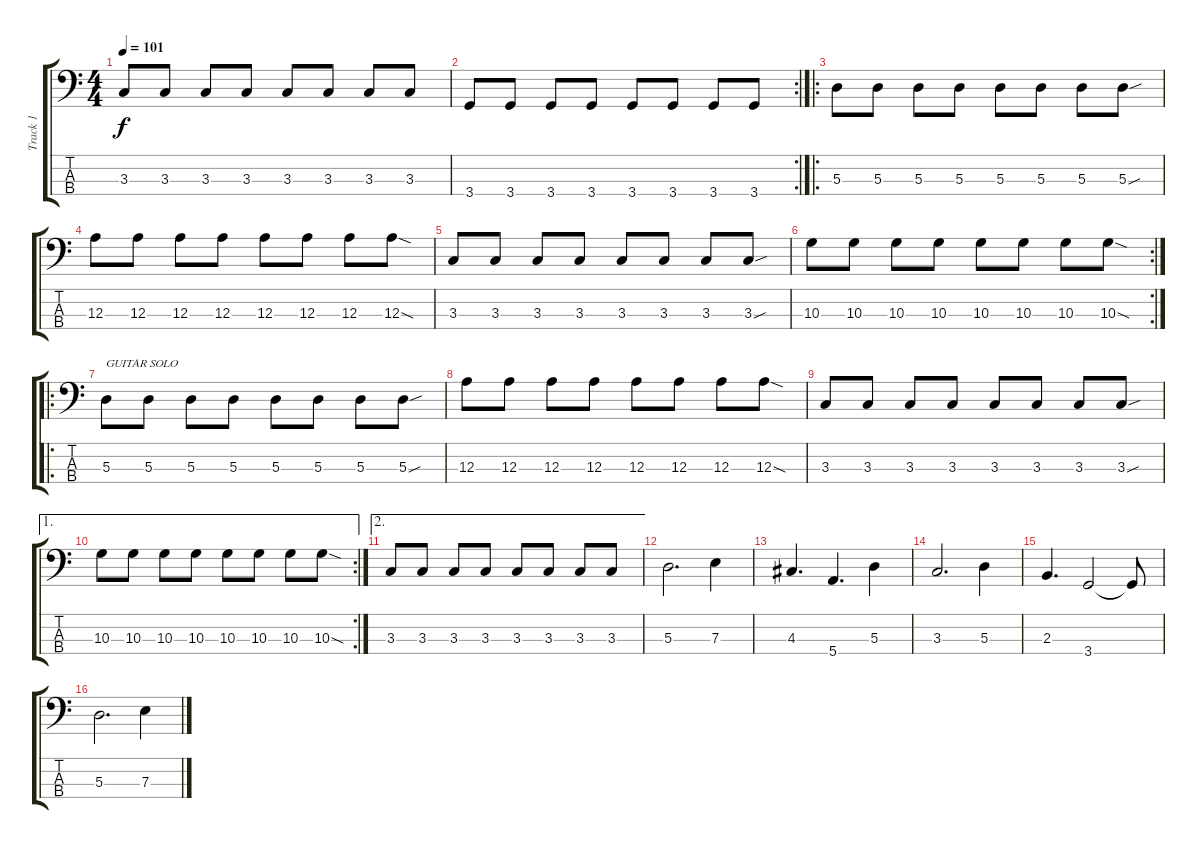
\track ("Track 1" "Track 1") {instrument electricbassfinger}
\staff {score tabs}
\tuning (G2 D2 A1 E1) {hide}
\ts (4 4)
\tempo 101
\clef f4
\ks c
3.3.8{dy f} 3.3.8 3.3.8 3.3.8 3.3.8 3.3.8 3.3.8 3.3.8 |
\rc 2
3.4.8 3.4.8 3.4.8 3.4.8 3.4.8 3.4.8 3.4.8 3.4.8 |
\ro
5.3.8 5.3.8 5.3.8 5.3.8 5.3.8 5.3.8 5.3.8 5.3{sou}.8 |
12.3.8 12.3.8 12.3.8 12.3.8 12.3.8 12.3.8 12.3.8 12.3{sod}.8 |
3.3.8 3.3.8 3.3.8 3.3.8 3.3.8 3.3.8 3.3.8 3.3{sou}.8 |
\rc 2
10.3.8 10.3.8 10.3.8 10.3.8 10.3.8 10.3.8 10.3.8 10.3{sod}.8 |
\ro
5.3.8{txt "GUITAR SOLO"} 5.3.8 5.3.8 5.3.8 5.3.8 5.3.8 5.3.8 5.3{sou}.8 |
12.3.8 12.3.8 12.3.8 12.3.8 12.3.8 12.3.8 12.3.8 12.3{sod}.8 |
3.3.8 3.3.8 3.3.8 3.3.8 3.3.8 3.3.8 3.3.8 3.3{sou}.8 |
\ae 1
\rc 2
10.3.8 10.3.8 10.3.8 10.3.8 10.3.8 10.3.8 10.3.8 10.3{sod}.8 |
\ae 2
3.3.8 3.3.8 3.3.8 3.3.8 3.3.8 3.3.8 3.3.8 3.3.8 |
5.3.2{d} 7.3.4 |
4.3.4{d} 5.4.4{d} 5.3.4 |
3.3.2{d} 5.3.4 |
2.3.4{d} 3.4.2 3.4{t}.8 |
5.3.2{d} 7.3.4
